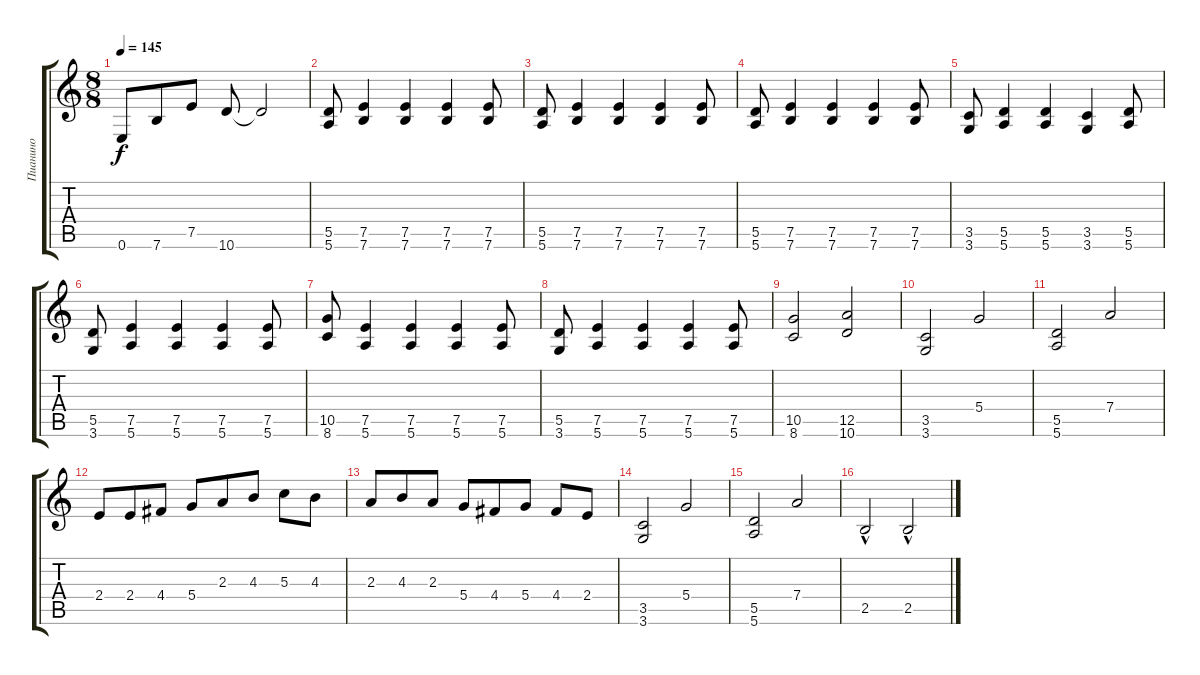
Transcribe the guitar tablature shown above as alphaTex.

\track ("Пианино" "Пианино") {instrument distortionguitar}
\staff {score tabs}
\tuning (E4 B3 G3 D3 A2 E2) {hide}
\ts (8 8)
\tempo 145
\clef g2
\ks c
0.6.8{dy f} 7.6.8 7.5.8 10.6.8 10.6{t}.2 |
(5.5 5.6).8 (7.5 7.6).4 (7.5 7.6).4 (7.5 7.6).4 (7.5 7.6).8 |
(5.5 5.6).8 (7.5 7.6).4 (7.5 7.6).4 (7.5 7.6).4 (7.5 7.6).8 |
(5.5 5.6).8 (7.5 7.6).4 (7.5 7.6).4 (7.5 7.6).4 (7.5 7.6).8 |
(3.5 3.6).8 (5.5 5.6).4 (5.5 5.6).4 (3.5 3.6).4 (5.5 5.6).8 |
(5.5 3.6).8 (7.5 5.6).4 (7.5 5.6).4 (7.5 5.6).4 (7.5 5.6).8 |
(10.5 8.6).8 (7.5 5.6).4 (7.5 5.6).4 (7.5 5.6).4 (7.5 5.6).8 |
(5.5 3.6).8 (7.5 5.6).4 (7.5 5.6).4 (7.5 5.6).4 (7.5 5.6).8 |
(10.5 8.6).2 (12.5 10.6).2 |
(3.5 3.6).2 5.4.2 |
(5.5 5.6).2 7.4.2 |
2.4.8 2.4.8 4.4.8 5.4.8 2.3.8 4.3.8 5.3.8 4.3.8 |
2.3.8 4.3.8 2.3.8 5.4.8 4.4.8 5.4.8 4.4.8 2.4.8 |
(3.5 3.6).2 5.4.2 |
(5.5 5.6).2 7.4.2 |
2.5{hac}.2 2.5{hac}.2
